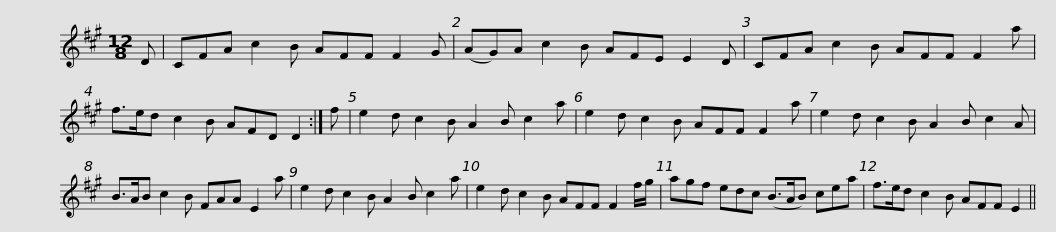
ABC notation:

X:1
L:1/8
M:12/8
I:linebreak $
K:A
V:1 treble
V:1
 D | CFA c2 B AFF F2 G | (AG)A c2 B AFE E2 D | CFA c2 B AFF F2 a |$ f>ed c2 B AFD D2 :| %5
 f | e2 d c2 B A2 B c2 a | e2 d c2 B AFF F2 a | e2 d c2 B A2 B c2 A |$ B>AB c2 B FAA E2 a | %10
 e2 d c2 B A2 B c2 a | e2 d c2 B AFF F2 f/g/ | agf edc (B>AB) cea |$ f>ed c2 B AFF E2 || %14
